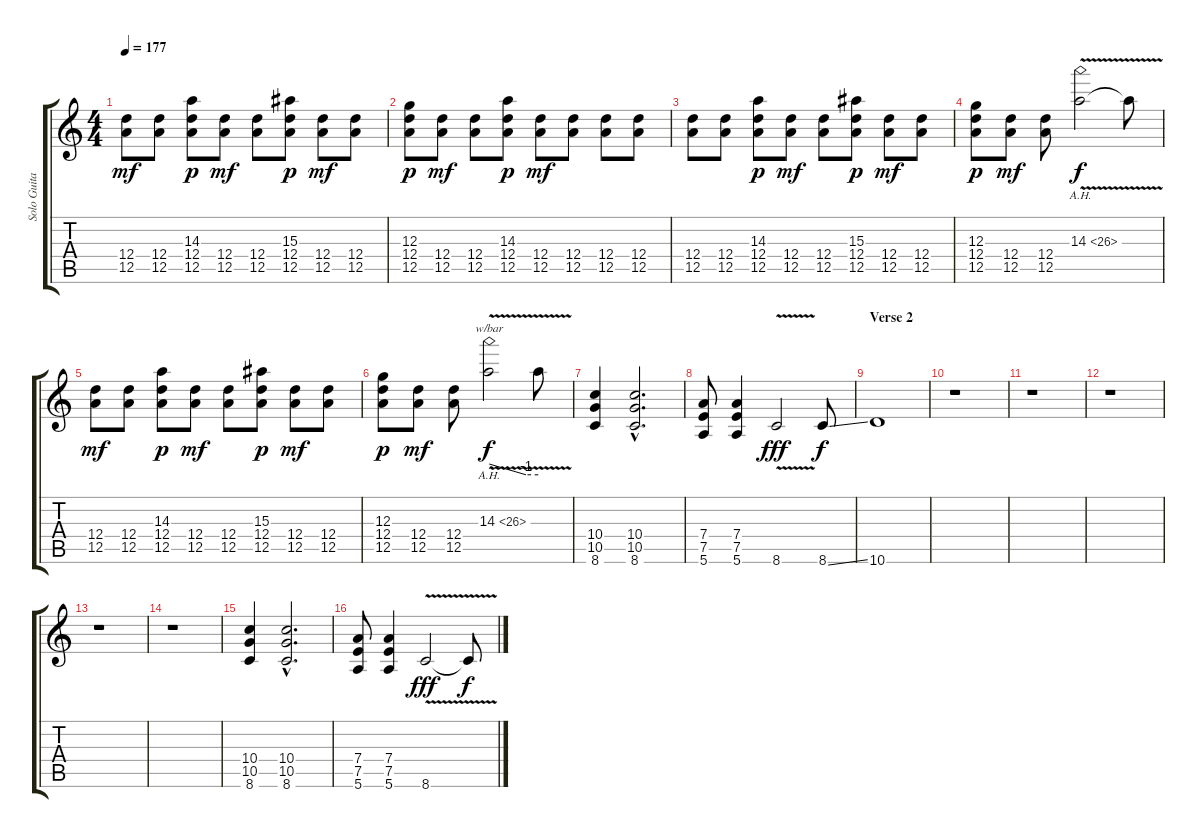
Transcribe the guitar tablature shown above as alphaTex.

\track ("Solo Guitar" "Solo Guita") {instrument distortionguitar}
\staff {score tabs}
\tuning (E4 B3 G3 D3 A2 E2) {hide}
\ts (4 4)
\tempo 177
\clef g2
\ks c
(12.4 12.5).8{dy mf} (12.4 12.5).8 (14.3 12.4 12.5).8{dy p} (12.4 12.5).8{dy mf} (12.4 12.5).8 (15.3 12.4 12.5).8{dy p} (12.4 12.5).8{dy mf} (12.4 12.5).8 |
(12.3 12.4 12.5).8{dy p} (12.4 12.5).8{dy mf} (12.4 12.5).8 (14.3 12.4 12.5).8{dy p} (12.4 12.5).8{dy mf} (12.4 12.5).8 (12.4 12.5).8 (12.4 12.5).8 |
(12.4 12.5).8 (12.4 12.5).8 (14.3 12.4 12.5).8{dy p} (12.4 12.5).8{dy mf} (12.4 12.5).8 (15.3 12.4 12.5).8{dy p} (12.4 12.5).8{dy mf} (12.4 12.5).8 |
(12.3 12.4 12.5).8{dy p} (12.4 12.5).8{dy mf} (12.4 12.5).8 14.3{ah 12 v}.2{dy f} 14.3{t}.8 |
(12.4 12.5).8{dy mf} (12.4 12.5).8 (14.3 12.4 12.5).8{dy p} (12.4 12.5).8{dy mf} (12.4 12.5).8 (15.3 12.4 12.5).8{dy p} (12.4 12.5).8{dy mf} (12.4 12.5).8 |
(12.3 12.4 12.5).8{dy p} (12.4 12.5).8{dy mf} (12.4 12.5).8 14.3{ah 12 v}.2{tbe (custom default 0 0 45 -4 60 -4) dy f} 14.3{t}.8 |
(10.4 10.5 8.6).4 (10.4{hac} 10.5{hac} 8.6{hac}).2{d} |
(7.4 7.5 5.6).8 (7.4 7.5 5.6).4 8.6{v}.2{dy fff} 8.6{ss}.8{dy f} |
\section ("" "Verse 2 ")
10.6.1 |
r.1 |
r.1 |
r.1 |
r.1 |
r.1 |
(10.4 10.5 8.6).4 (10.4{hac} 10.5{hac} 8.6{hac}).2{d} |
(7.4 7.5 5.6).8 (7.4 7.5 5.6).4 8.6{v}.2{dy fff} 8.6{t}.8{dy f}
